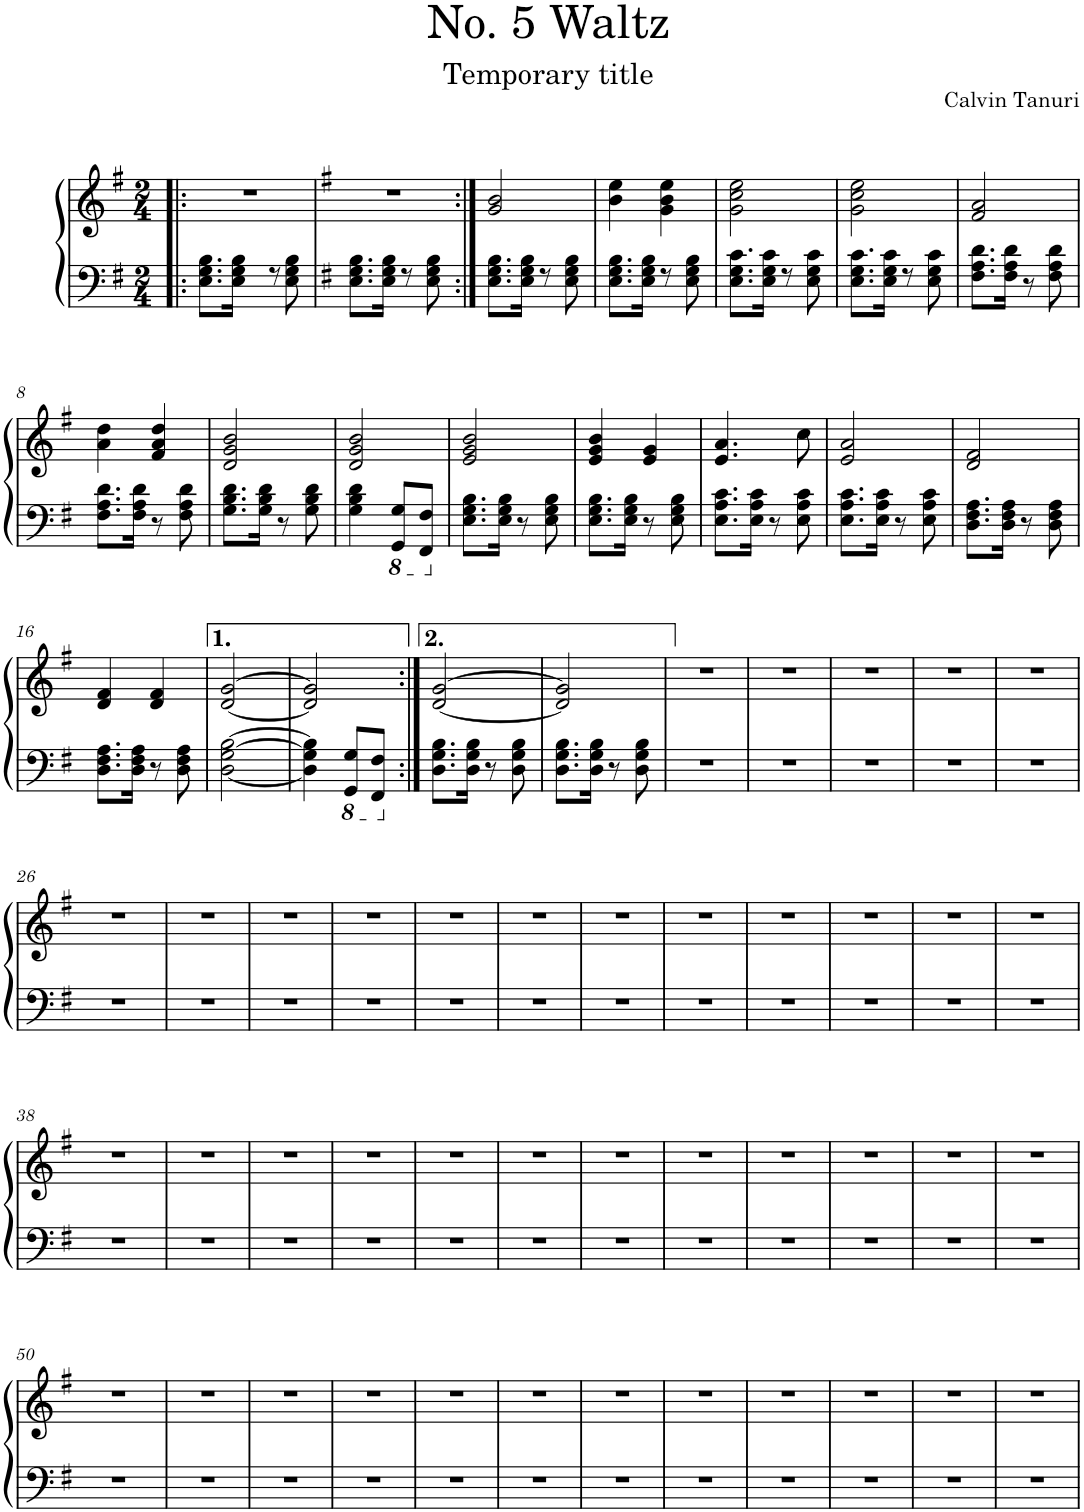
**kern	**kern
*part1	*part1
*staff2	*staff1
*I"Piano	*
*I'Pno.	*
*clefF4	*clefG2
*k[f#]	*k[f#]
*M2/4	*M2/4
=1!|:	=1!|:
8.E\ 8.G\ 8.B\L	2r
16E\ 16G\ 16B\Jk	.
8rF	.
8E\ 8G\ 8B\	.
=2	=2
*k[f#]	*k[f#]
8.E\ 8.G\ 8.B\L	2r
16E\ 16G\ 16B\Jk	.
8rF	.
8E\ 8G\ 8B\	.
=3:|!	=3:|!
8.E\ 8.G\ 8.B\L	2g/ 2b/
16E\ 16G\ 16B\Jk	.
8rF	.
8E\ 8G\ 8B\	.
=4	=4
8.E\ 8.G\ 8.B\L	4b\ 4ee\
16E\ 16G\ 16B\Jk	.
8rF	4g\ 4b\ 4ee\
8E\ 8G\ 8B\	.
=5	=5
8.E\ 8.G\ 8.c\L	2g\ 2cc\ 2ee\
16E\ 16G\ 16c\Jk	.
8rF	.
8E\ 8G\ 8c\	.
=6	=6
8.E\ 8.G\ 8.c\L	2g\ 2cc\ 2ee\
16E\ 16G\ 16c\Jk	.
8rF	.
8E\ 8G\ 8c\	.
=7	=7
8.F#\ 8.A\ 8.d\L	2f#/ 2a/
16F#\ 16A\ 16d\Jk	.
8r	.
8F#\ 8A\ 8d\	.
!!LO:LB:g=z
=8	=8
8.F#\ 8.A\ 8.d\L	4a\ 4dd\
16F#\ 16A\ 16d\Jk	.
8r	4f#/ 4a/ 4dd/
8F#\ 8A\ 8d\	.
=9	=9
8.G\ 8.B\ 8.d\L	2d/ 2g/ 2b/
16G\ 16B\ 16d\Jk	.
8r	.
8G\ 8B\ 8d\	.
=10	=10
4G\ 4B\ 4d\	2d/ 2g/ 2b/
*8ba	*
8GGG/ 8GG/L	.
*X8ba	*
8FF#/ 8F#/J	.
=11	=11
8.E\ 8.G\ 8.B\L	2e/ 2g/ 2b/
16E\ 16G\ 16B\Jk	.
8r	.
8E\ 8G\ 8B\	.
=12	=12
8.E\ 8.G\ 8.B\L	4e/ 4g/ 4b/
16E\ 16G\ 16B\Jk	.
8r	4e/ 4g/
8E\ 8G\ 8B\	.
=13	=13
8.E\ 8.A\ 8.c\L	4.e/ 4.a/
16E\ 16A\ 16c\Jk	.
8r	.
8E\ 8A\ 8c\	8cc\
=14	=14
8.E\ 8.A\ 8.c\L	2e/ 2a/
16E\ 16A\ 16c\Jk	.
8r	.
8E\ 8A\ 8c\	.
=15	=15
8.D\ 8.F#\ 8.A\L	2d/ 2f#/
16D\ 16F#\ 16A\Jk	.
8r	.
8D\ 8F#\ 8A\	.
!!LO:LB:g=z
=16	=16
8.D\ 8.F#\ 8.A\L	4d/ 4f#/
16D\ 16F#\ 16A\Jk	.
8r	4d/ 4f#/
8D\ 8F#\ 8A\	.
=17	=17
[2D\ [2G\ [2B\	[2d/ [2g/
=18	=18
4D\] 4G\] 4B\]	2d/] 2g/]
*8ba	*
8GGG/ 8GG/L	.
*X8ba	*
8FF#/ 8F#/J	.
=19:|!	=19:|!
8.D\ 8.G\ 8.B\L	[2d/ [2g/
16D\ 16G\ 16B\Jk	.
8r	.
8D\ 8G\ 8B\	.
=20	=20
8.D\ 8.G\ 8.B\L	2d/] 2g/]
16D\ 16G\ 16B\Jk	.
8r	.
8D\ 8G\ 8B\	.
=21	=21
2r	2r
=22	=22
2r	2r
=23	=23
2r	2r
=24	=24
2r	2r
=25	=25
2r	2r
!!LO:LB:g=z
=26	=26
2r	2r
=27	=27
2r	2r
=28	=28
2r	2r
=29	=29
2r	2r
=30	=30
2r	2r
=31	=31
2r	2r
=32	=32
2r	2r
=33	=33
2r	2r
=34	=34
2r	2r
=35	=35
2r	2r
=36	=36
2r	2r
=37	=37
2r	2r
!!LO:LB:g=z
=38	=38
2r	2r
=39	=39
2r	2r
=40	=40
2r	2r
=41	=41
2r	2r
=42	=42
2r	2r
=43	=43
2r	2r
=44	=44
2r	2r
=45	=45
2r	2r
=46	=46
2r	2r
=47	=47
2r	2r
=48	=48
2r	2r
=49	=49
2r	2r
!!LO:LB:g=z
=50	=50
2r	2r
=51	=51
2r	2r
=52	=52
2r	2r
=53	=53
2r	2r
=54	=54
2r	2r
=55	=55
2r	2r
=56	=56
2r	2r
=57	=57
2r	2r
=58	=58
2r	2r
=59	=59
2r	2r
=60	=60
2r	2r
=61	=61
2r	2r
=	=
*-	*-
